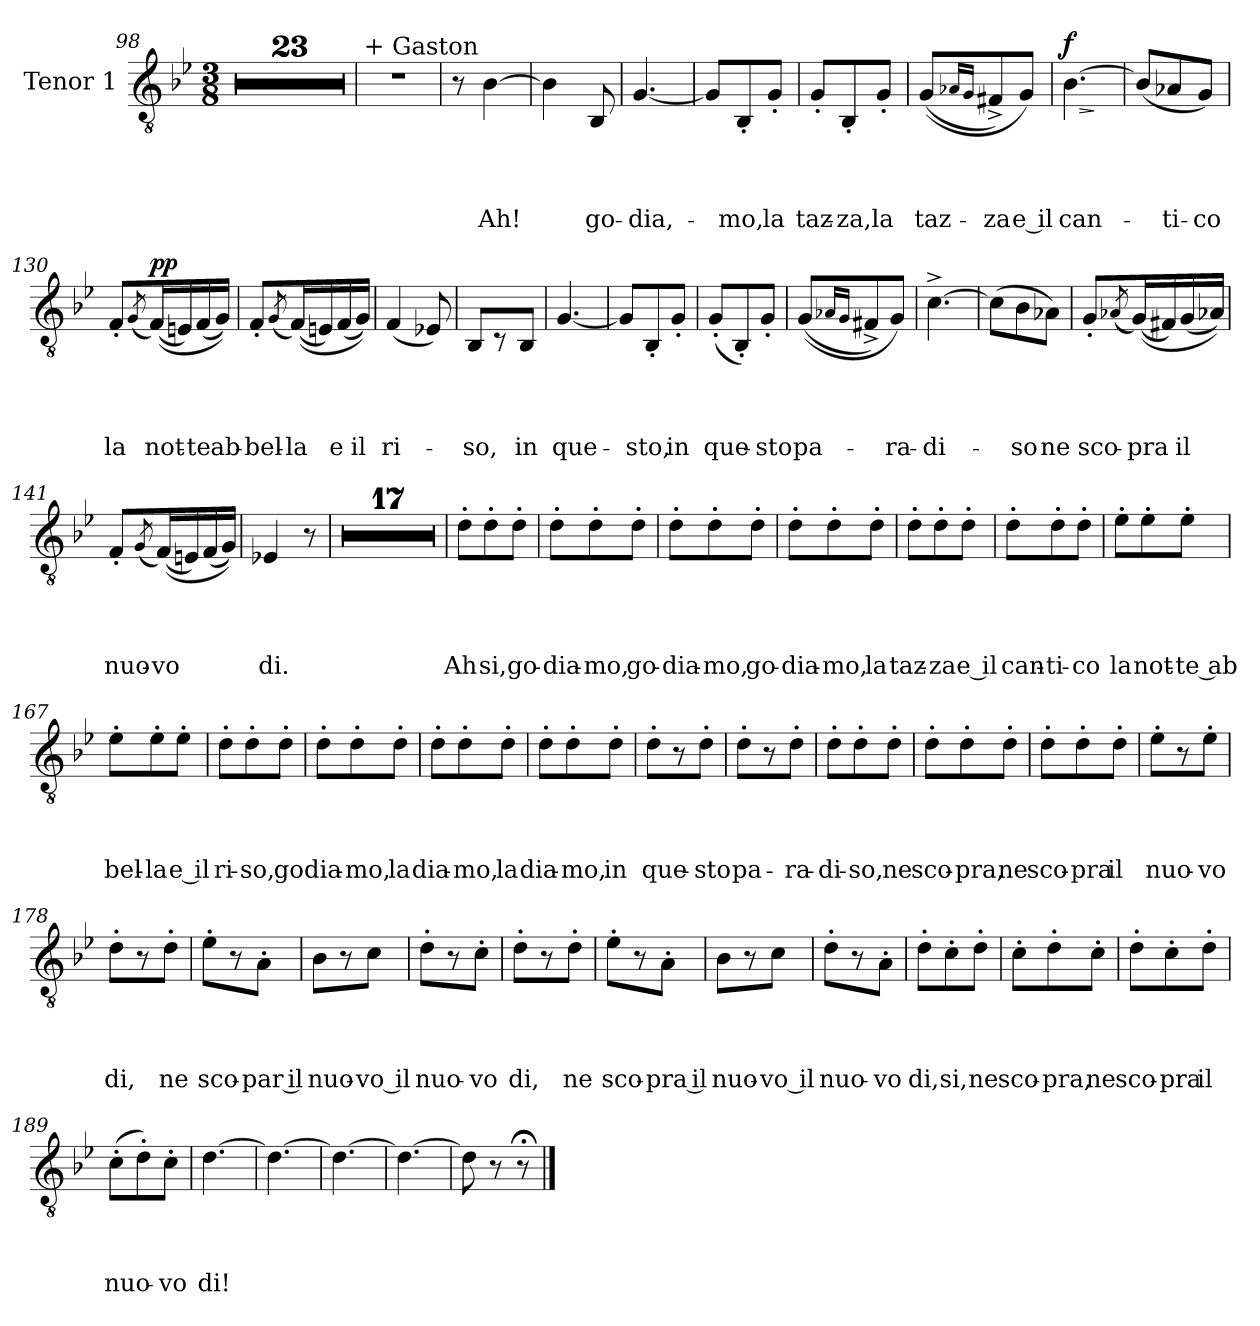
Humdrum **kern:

**kern	**text	**text	**text	**text	**dynam
*part1	*part1	*part1	*part1	*part1	*part1
*staff1	*staff1	*staff1	*staff1	*staff1	*staff1
*I"Tenor 1	*	*	*	*	*
*I'T.1	*	*	*	*	*
*clefGv2	*	*	*	*	*
*k[b-e-]	*	*	*	*	*
*B-:	*	*	*	*	*
*M3/8	*	*	*	*	*
=98	=98	=98	=98	=98	=98
4.r	.	.	.	.	.
=99	=99	=99	=99	=99	=99
4.r	.	.	.	.	.
=100	=100	=100	=100	=100	=100
4.r	.	.	.	.	.
=101	=101	=101	=101	=101	=101
4.r	.	.	.	.	.
=102	=102	=102	=102	=102	=102
4.r	.	.	.	.	.
=103	=103	=103	=103	=103	=103
4.r	.	.	.	.	.
=104	=104	=104	=104	=104	=104
4.r	.	.	.	.	.
=105	=105	=105	=105	=105	=105
4.r	.	.	.	.	.
!!LO:LB:g=z
=106	=106	=106	=106	=106	=106
4.r	.	.	.	.	.
=107	=107	=107	=107	=107	=107
4.r	.	.	.	.	.
=108	=108	=108	=108	=108	=108
4.r	.	.	.	.	.
=109	=109	=109	=109	=109	=109
4.r	.	.	.	.	.
=110	=110	=110	=110	=110	=110
4.r	.	.	.	.	.
=111	=111	=111	=111	=111	=111
4.r	.	.	.	.	.
=112	=112	=112	=112	=112	=112
4.r	.	.	.	.	.
=113	=113	=113	=113	=113	=113
4.r	.	.	.	.	.
=114	=114	=114	=114	=114	=114
4.r	.	.	.	.	.
!!LO:PB:g=z
=115	=115	=115	=115	=115	=115
4.r	.	.	.	.	.
=116	=116	=116	=116	=116	=116
4.r	.	.	.	.	.
=117	=117	=117	=117	=117	=117
4.r	.	.	.	.	.
=118	=118	=118	=118	=118	=118
4.r	.	.	.	.	.
=119	=119	=119	=119	=119	=119
4.r	.	.	.	.	.
=120	=120	=120	=120	=120	=120
4.r	.	.	.	.	.
=121	=121	=121	=121	=121	=121
!LO:TX:a:t=+ Gaston	!	!	!	!	!
4.r	.	.	.	.	.
=122	=122	=122	=122	=122	=122
8r	.	.	.	.	.
[4B-\	.	.	.	-Ah!	.
!!LO:PB:g=z
=123	=123	=123	=123	=123	=123
4B-\]	.	.	.	.	.
8BB-/	.	.	.	go-	.
=124	=124	=124	=124	=124	=124
[4.G/	.	.	.	-dia,-	.
=125	=125	=125	=125	=125	=125
8G/L]	.	.	.	.	.
8BB-'/	.	.	.	-mo,	.
8G'/J	.	.	.	la	.
=126	=126	=126	=126	=126	=126
8G'/L	.	.	.	taz-	.
8BB-'/	.	.	.	-za,	.
8G'/J	.	.	.	la	.
=127	=127	=127	=127	=127	=127
((8G/L	.	.	.	taz-	.
16qA-X/LL	.	.	.	.	.
16qG/JJ	.	.	.	.	.
8F#X^/)	.	.	.	-za	.
8G/J)	.	.	.	e il	.
=128	=128	=128	=128	=128	=128
!	!	!	!	!	!LO:HP:b
!	!	!	!	!	!LO:DY:n=1:a
[4.B-\	.	.	.	can-	> f
.	.	.	.	.	]
=129	=129	=129	=129	=129	=129
(>8B-/L]	.	.	.	.	.
8A-X/	.	.	.	-ti-	.
8G/J)	.	.	.	-co	.
=130	=130	=130	=130	=130	=130
8F'/L	.	.	.	la	.
(>8qG/	.	.	.	.	.
!	!	!	!	!	!LO:DY:a
(>(>16F/L)	.	.	.	not-	pp
16En/)	.	.	.	.	.
(16F/	.	.	.	-te	.
16G/JJ))	.	.	.	ab-	.
!!LO:PB:g=z
=131	=131	=131	=131	=131	=131
8F'/L	.	.	.	-bel-	.
(>8qG/	.	.	.	.	.
(>(>16F/L)	.	.	.	-la	.
16En/)	.	.	.	.	.
(16F/	.	.	.	e	.
16G/JJ))	.	.	.	il	.
=132	=132	=132	=132	=132	=132
(4F/	.	.	.	ri-	.
8E-X/)	.	.	.	.	.
=133	=133	=133	=133	=133	=133
8BB-/L	.	.	.	-so,	.
8r	.	.	.	.	.
8BB-/J	.	.	.	in	.
=134	=134	=134	=134	=134	=134
[4.G/	.	.	.	que-	.
=135	=135	=135	=135	=135	=135
8G/L]	.	.	.	.	.
8BB-'/	.	.	.	-sto,	.
8G'/J	.	.	.	in	.
=136	=136	=136	=136	=136	=136
(8G'/L	.	.	.	que-	.
8BB-'/)	.	.	.	.	.
8G'/J	.	.	.	-sto	.
=137	=137	=137	=137	=137	=137
((8G/L	.	.	.	pa-	.
16qA-X/LL	.	.	.	.	.
16qG/JJ	.	.	.	.	.
8F#X^/)	.	.	.	.	.
8G/J)	.	.	.	-ra-	.
=138	=138	=138	=138	=138	=138
[4.c^\	.	.	.	-di-	.
=139	=139	=139	=139	=139	=139
(>8c\L]	.	.	.	.	.
8B-\	.	.	.	-so	.
8A-X\J)	.	.	.	ne	.
!!LO:PB:g=z
=140	=140	=140	=140	=140	=140
8G'/L	.	.	.	sco-	.
(>8qA-X/	.	.	.	.	.
(>(>16G/L)	.	.	.	-pra	.
16F#X/)	.	.	.	.	.
(16G/	.	.	.	il	.
16A-/JJ))	.	.	.	.	.
=141	=141	=141	=141	=141	=141
8F'/L	.	.	.	nuo-	.
(>8qG/	.	.	.	.	.
(>(>16F/L)	.	.	.	-vo	.
16En/)	.	.	.	.	.
(16F/	.	.	.	.	.
16G/JJ))	.	.	.	.	.
=142	=142	=142	=142	=142	=142
4E-X/	.	.	.	di.	.
8r	.	.	.	.	.
=143	=143	=143	=143	=143	=143
4.r	.	.	.	.	.
=144	=144	=144	=144	=144	=144
4.r	.	.	.	.	.
=145	=145	=145	=145	=145	=145
4.r	.	.	.	.	.
=146	=146	=146	=146	=146	=146
4.r	.	.	.	.	.
=147	=147	=147	=147	=147	=147
4.r	.	.	.	.	.
!!LO:PB:g=z
=148	=148	=148	=148	=148	=148
4.r	.	.	.	.	.
=149	=149	=149	=149	=149	=149
4.r	.	.	.	.	.
=150	=150	=150	=150	=150	=150
4.r	.	.	.	.	.
=151	=151	=151	=151	=151	=151
4.r	.	.	.	.	.
=152	=152	=152	=152	=152	=152
4.r	.	.	.	.	.
=153	=153	=153	=153	=153	=153
4.r	.	.	.	.	.
=154	=154	=154	=154	=154	=154
4.r	.	.	.	.	.
=155	=155	=155	=155	=155	=155
4.r	.	.	.	.	.
=156	=156	=156	=156	=156	=156
4.r	.	.	.	.	.
!!LO:PB:g=z
=157	=157	=157	=157	=157	=157
4.r	.	.	.	.	.
=158	=158	=158	=158	=158	=158
4.r	.	.	.	.	.
=159	=159	=159	=159	=159	=159
4.r	.	.	.	.	.
=160	=160	=160	=160	=160	=160
8d'\L	.	.	.	Ah	.
8d'\	.	.	.	si,	.
8d'\J	.	.	.	go-	.
=161	=161	=161	=161	=161	=161
8d'\L	.	.	.	-dia-	.
8d'\	.	.	.	-mo,	.
8d'\J	.	.	.	go-	.
=162	=162	=162	=162	=162	=162
8d'\L	.	.	.	-dia-	.
8d'\	.	.	.	-mo,	.
8d'\J	.	.	.	go-	.
=163	=163	=163	=163	=163	=163
8d'\L	.	.	.	-dia-	.
8d'\	.	.	.	-mo,	.
8d'\J	.	.	.	la	.
!!LO:PB:g=z
=164	=164	=164	=164	=164	=164
8d'\L	.	.	.	taz-	.
8d'\	.	.	.	-za	.
8d'\J	.	.	.	e il	.
=165	=165	=165	=165	=165	=165
8d'\L	.	.	.	can-	.
8d'\	.	.	.	-ti-	.
8d'\J	.	.	.	-co	.
=166	=166	=166	=166	=166	=166
8e-'\L	.	.	.	la	.
8e-'\	.	.	.	not-	.
8e-'\J	.	.	.	te ab	.
=167	=167	=167	=167	=167	=167
8e-'\L	.	.	.	bel-	.
8e-'\	.	.	.	-la	.
8e-'\J	.	.	.	e il	.
=168	=168	=168	=168	=168	=168
8d'\L	.	.	.	ri-	.
8d'\	.	.	.	-so,	.
8d'\J	.	.	.	go	.
=169	=169	=169	=169	=169	=169
8d'\L	.	.	.	dia-	.
8d'\	.	.	.	-mo,	.
8d'\J	.	.	.	la	.
=170	=170	=170	=170	=170	=170
8d'\L	.	.	.	dia-	.
8d'\	.	.	.	-mo,	.
8d'\J	.	.	.	la	.
!!LO:PB:g=z
=171	=171	=171	=171	=171	=171
8d'\L	.	.	.	dia-	.
8d'\	.	.	.	-mo,	.
8d'\J	.	.	.	in	.
=172	=172	=172	=172	=172	=172
8d'\L	.	.	.	que-	.
8r	.	.	.	.	.
8d'\J	.	.	.	-sto	.
=173	=173	=173	=173	=173	=173
8d'\L	.	.	.	pa-	.
8r	.	.	.	.	.
8d'\J	.	.	.	-ra-	.
=174	=174	=174	=174	=174	=174
8d'\L	.	.	.	-di-	.
8d'\	.	.	.	-so,	.
8d'\J	.	.	.	ne	.
=175	=175	=175	=175	=175	=175
8d'\L	.	.	.	sco-	.
8d'\	.	.	.	-pra,	.
8d'\J	.	.	.	ne	.
=176	=176	=176	=176	=176	=176
8d'\L	.	.	.	sco-	.
8d'\	.	.	.	-pra	.
8d'\J	.	.	.	il	.
!!LO:PB:g=z
=177	=177	=177	=177	=177	=177
8e-'\L	.	.	.	nuo-	.
8r	.	.	.	.	.
8e-'\J	.	.	.	-vo	.
=178	=178	=178	=178	=178	=178
8d'\L	.	.	.	di,	.
8r	.	.	.	.	.
8d'\J	.	.	.	ne	.
=179	=179	=179	=179	=179	=179
8e-'\L	.	.	.	sco-	.
8r	.	.	.	.	.
8A'\J	.	.	.	par il	.
=180	=180	=180	=180	=180	=180
8B-\L	.	.	.	nuo-	.
8r	.	.	.	.	.
8c\J	.	.	.	vo il	.
=181	=181	=181	=181	=181	=181
8d'\L	.	.	.	nuo-	.
8r	.	.	.	.	.
8c'\J	.	.	.	-vo	.
=182	=182	=182	=182	=182	=182
8d'\L	.	.	.	di,	.
8r	.	.	.	.	.
8d'\J	.	.	.	ne	.
!!LO:PB:g=z
=183	=183	=183	=183	=183	=183
8e-'\L	.	.	.	sco-	.
8r	.	.	.	.	.
8A'\J	.	.	.	pra il	.
=184	=184	=184	=184	=184	=184
8B-\L	.	.	.	nuo-	.
8r	.	.	.	.	.
8c\J	.	.	.	vo il	.
=185	=185	=185	=185	=185	=185
8d'\L	.	.	.	nuo-	.
8r	.	.	.	.	.
8A'\J	.	.	.	-vo	.
=186	=186	=186	=186	=186	=186
8d'\L	.	.	.	di,	.
8c'\	.	.	.	si,	.
8d'\J	.	.	.	ne	.
=187	=187	=187	=187	=187	=187
8c'\L	.	.	.	sco-	.
8d'\	.	.	.	-pra,	.
8c'\J	.	.	.	ne	.
=188	=188	=188	=188	=188	=188
8d'\L	.	.	.	sco-	.
8c'\	.	.	.	-pra	.
8d'\J	.	.	.	il	.
=189	=189	=189	=189	=189	=189
(>8c'\L	.	.	.	nuo-	.
8d'\)	.	.	.	.	.
8c'\J	.	.	.	-vo	.
!!LO:PB:g=z
=190	=190	=190	=190	=190	=190
[4.d\	.	.	.	di!	.
=191	=191	=191	=191	=191	=191
4.d\_	.	.	.	.	.
=192	=192	=192	=192	=192	=192
4.d\_	.	.	.	.	.
=193	=193	=193	=193	=193	=193
4.d\_	.	.	.	.	.
=194	=194	=194	=194	=194	=194
8d\]	.	.	.	.	.
8r	.	.	.	.	.
8r;<	.	.	.	.	.
==	==	==	==	==	==
*-	*-	*-	*-	*-	*-
